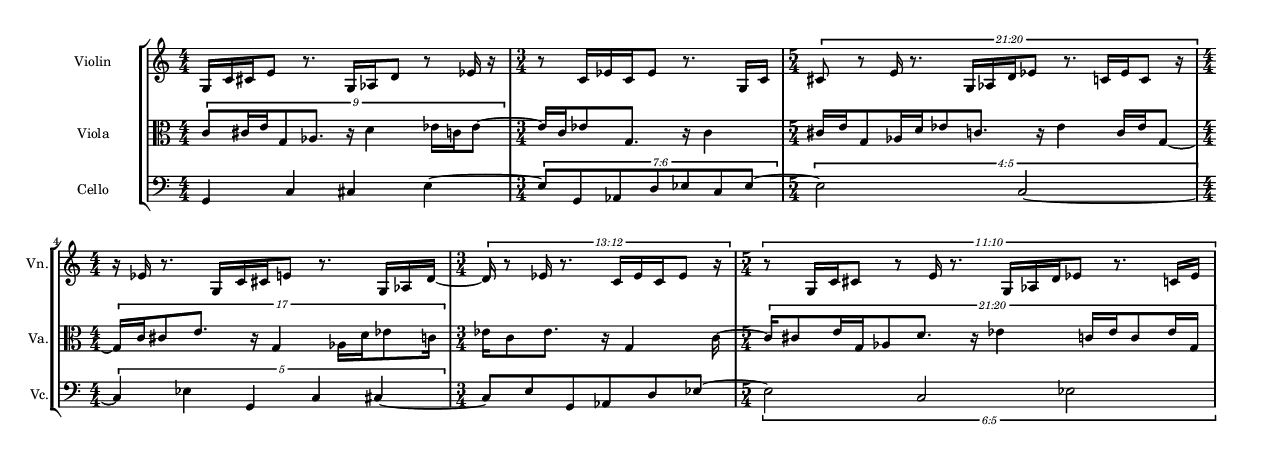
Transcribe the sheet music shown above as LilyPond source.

% 2016-07-09 16:54

\version "2.19.44"
\language "english"

#(set-default-paper-size "letter" 'portrait)
#(set-global-staff-size 12)

\header {
}

\paper {
}

\layout {
    \context {
        \Staff 
        \name ViolinStaff
        \type Engraver_group
        \alias Staff
    }
    \context {
        \Staff 
        \name ViolaStaff
        \type Engraver_group
        \alias Staff
    }
    \context {
        \Staff 
        \name CelloStaff
        \type Engraver_group
        \alias Staff
    }
    \context {
        \StaffGroup
        \accepts ViolinStaff
        \accepts ViolaStaff
        \accepts CelloStaff
        \override SpacingSpanner.base-shortest-duration = #(ly:make-moment 1 16)
        \override SpacingSpanner.uniform-stretching = ##t
        \override TimeSignature.style = #'numbered
        autoBeaming = ##f
        proportionalNotationDuration = #(ly:make-moment 1 16)
        tupletFullLength = ##t
    }
}


\header {}

\layout {}

\paper {}

\score {
    \context Score = "Trio Score" <<
        \context StaffGroup = "Trio Staff Group" <<
            \context ViolinStaff = "Violin Staff" {
                \clef "treble"
                \set Staff.instrumentName = \markup { Violin }
                \set Staff.shortInstrumentName = \markup { Vn. }
                \context Voice = "Violin Voice" {
                    {
                        \time 4/4
                        {
                            g16 [
                            c'16
                            cs'16
                            e'8 ]
                            r8.
                            g16 [
                            af16
                            d'8 ]
                            r8
                            ef'16
                            r16
                        }
                    }
                    {
                        \time 3/4
                        {
                            r8
                            c'16 [
                            ef'16
                            c'16
                            ef'8 ]
                            r8.
                            g16 [
                            c'16 ]
                        }
                    }
                    {
                        \time 5/4
                        \tweak text #tuplet-number::calc-fraction-text
                        \times 20/21 {
                            cs'8
                            r8
                            e'16
                            r8.
                            g16 [
                            af16
                            d'16
                            ef'8 ]
                            r8.
                            c'16 [
                            ef'16
                            c'8 ]
                            r16
                        }
                    }
                    {
                        \time 4/4
                        {
                            r16
                            ef'16
                            r8.
                            g16 [
                            c'16
                            cs'16
                            e'8 ]
                            r8.
                            g16 [
                            af16
                            d'16 ~ ]
                        }
                    }
                    {
                        \time 3/4
                        \tweak text #tuplet-number::calc-fraction-text
                        \times 12/13 {
                            d'16
                            r8
                            ef'16
                            r8.
                            c'16 [
                            ef'16
                            c'16
                            ef'8 ]
                            r16
                        }
                    }
                    {
                        \time 5/4
                        \tweak text #tuplet-number::calc-fraction-text
                        \times 10/11 {
                            r8
                            g16 [
                            c'16
                            cs'8 ]
                            r8
                            e'16
                            r8.
                            g16 [
                            af16
                            d'16
                            ef'8 ]
                            r8.
                            c'16 [
                            ef'16 ]
                        }
                    }
                }
            }
            \context ViolaStaff = "Viola Staff" {
                \clef "alto"
                \set Staff.instrumentName = \markup { Viola }
                \set Staff.shortInstrumentName = \markup { Va. }
                \context Voice = "Viola Voice" {
                    {
                        \time 4/4
                        \times 8/9 {
                            c'8 [
                            cs'16
                            e'16
                            g8
                            af8. ]
                            r16
                            d'4
                            ef'16 [
                            c'16
                            ef'8 ~ ]
                        }
                    }
                    {
                        \time 3/4
                        {
                            ef'16 [
                            c'16
                            ef'8
                            g8. ]
                            r16
                            c'4
                        }
                    }
                    {
                        \time 5/4
                        {
                            cs'16 [
                            e'16
                            g8
                            af16
                            d'16
                            ef'8
                            c'8. ]
                            r16
                            ef'4
                            c'16 [
                            ef'16
                            g8 ~ ]
                        }
                    }
                    {
                        \time 4/4
                        \times 16/17 {
                            g16 [
                            c'16
                            cs'8
                            e'8. ]
                            r16
                            g4
                            af16 [
                            d'16
                            ef'8
                            c'16 ]
                        }
                    }
                    {
                        \time 3/4
                        {
                            ef'16 [
                            c'8
                            ef'8. ]
                            r16
                            g4
                            c'16 ~
                        }
                    }
                    {
                        \time 5/4
                        \tweak text #tuplet-number::calc-fraction-text
                        \times 20/21 {
                            c'16 [
                            cs'8
                            e'16
                            g16
                            af8
                            d'8. ]
                            r16
                            ef'4
                            c'16 [
                            ef'16
                            c'8
                            ef'16
                            g16 ]
                        }
                    }
                }
            }
            \context CelloStaff = "Cello Staff" {
                \clef "bass"
                \set Staff.instrumentName = \markup { Cello }
                \set Staff.shortInstrumentName = \markup { Vc. }
                \context Voice = "Cello Voice" {
                    {
                        \time 4/4
                        {
                            g,4
                            c4
                            cs4
                            e4 ~
                        }
                    }
                    {
                        \time 3/4
                        \tweak text #tuplet-number::calc-fraction-text
                        \times 6/7 {
                            e8 [
                            g,8
                            af,8
                            d8
                            ef8
                            c8
                            ef8 ~ ]
                        }
                    }
                    {
                        \time 5/4
                        \tweak text #tuplet-number::calc-fraction-text
                        \times 5/4 {
                            ef2
                            c2 ~
                        }
                    }
                    {
                        \time 4/4
                        \times 4/5 {
                            c4
                            ef4
                            g,4
                            c4
                            cs4 ~
                        }
                    }
                    {
                        \time 3/4
                        {
                            cs8 [
                            e8
                            g,8
                            af,8
                            d8
                            ef8 ~ ]
                        }
                    }
                    {
                        \time 5/4
                        \tweak text #tuplet-number::calc-fraction-text
                        \times 5/6 {
                            ef2
                            c2
                            ef2
                        }
                    }
                }
            }
        >>
    >>
}